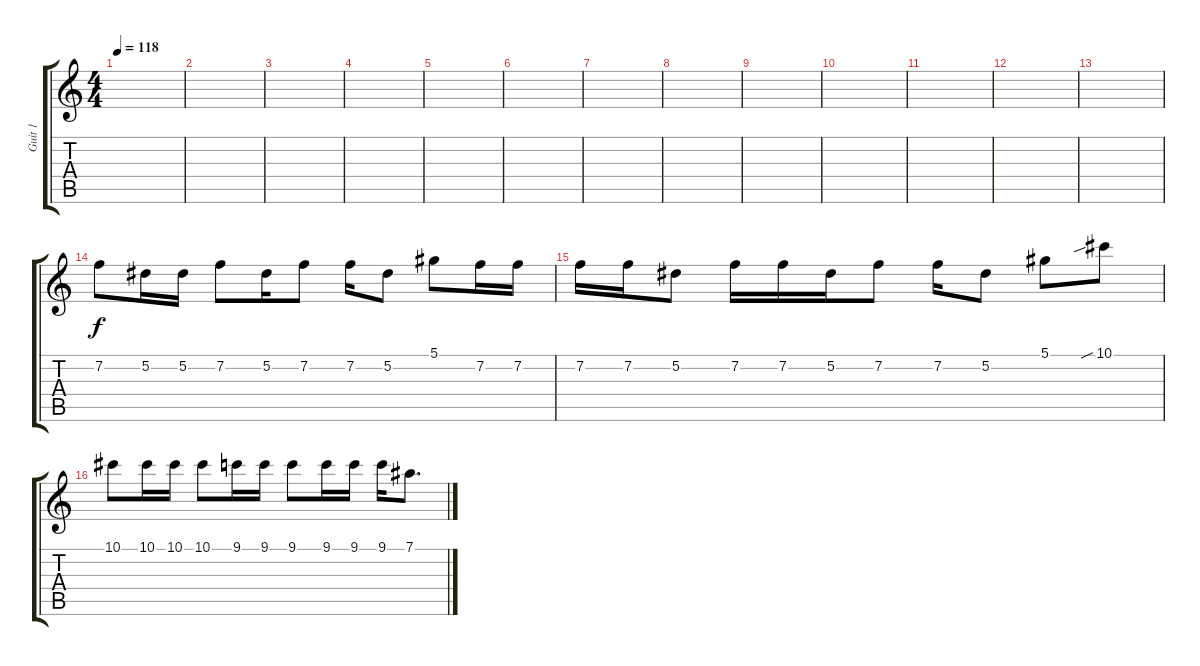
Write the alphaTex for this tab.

\track ("Guit 1" "Guit 1") {instrument distortionguitar}
\staff {score tabs}
\tuning (Eb4 Bb3 Gb3 Db3 Ab2 Eb2) {hide}
\ts (4 4)
\tempo 118
\clef g2
\ks c
|
|
|
|
|
|
|
|
|
|
|
|
|
7.2.8{balance 8 instrument distortionguitar} 5.2.16 5.2.16 7.2.8 5.2.16 7.2.8 7.2.16 5.2.8 5.1.8 7.2.16 7.2.16 |
7.2.16 7.2.16 5.2.8 7.2.16 7.2.16 5.2.16 7.2.8 7.2.16 5.2.8 5.1.8 10.1{sib}.8 |
10.1.8 10.1.16 10.1.16 10.1.8 9.1.16 9.1.16 9.1.8 9.1.16 9.1.16 9.1.16 7.1.8{d}
